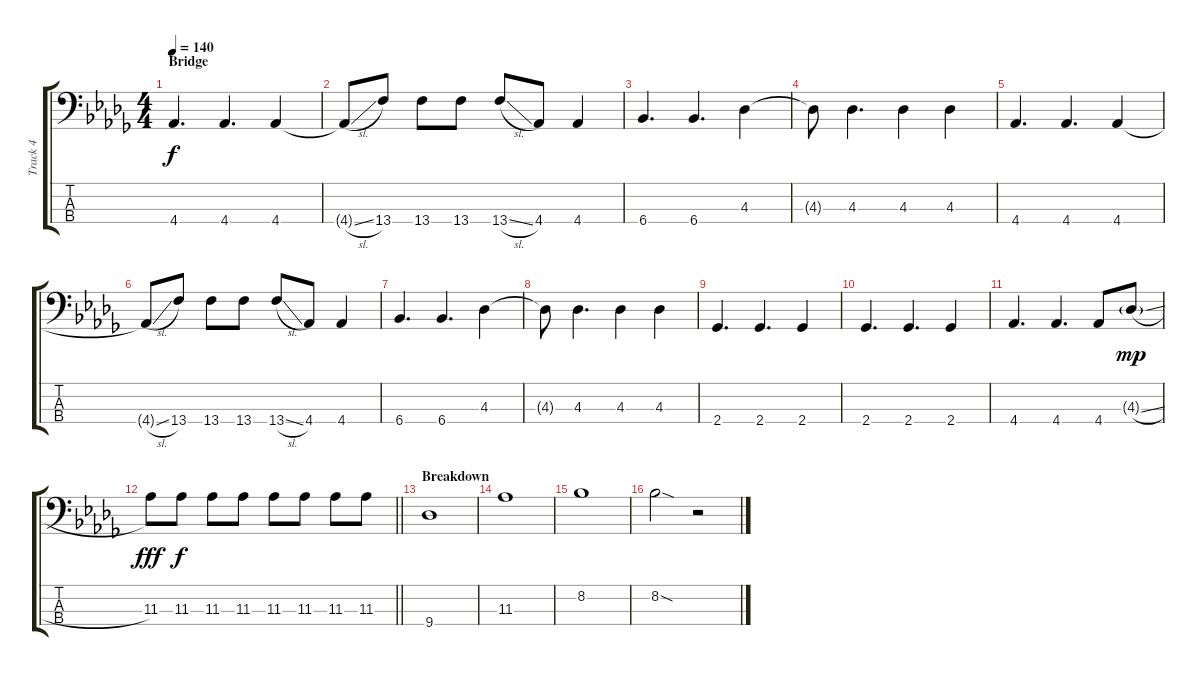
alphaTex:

\track ("Track 4" "Track 4") {instrument electricbasspick}
\staff {score tabs}
\tuning (G2 D2 A1 E1) {hide}
\ts (4 4)
\section ("" "Bridge")
\tempo 140
\clef f4
\ks db
4.4.4{d dy f} 4.4.4{d} 4.4.4 |
4.4{sl t}.8 13.4.8 13.4.8 13.4.8 13.4{sl}.8 4.4.8 4.4.4 |
6.4.4{d} 6.4.4{d} 4.3.4 |
4.3{t}.8 4.3.4{d} 4.3.4 4.3.4 |
4.4.4{d} 4.4.4{d} 4.4.4 |
4.4{sl t}.8 13.4.8 13.4.8 13.4.8 13.4{sl}.8 4.4.8 4.4.4 |
6.4.4{d} 6.4.4{d} 4.3.4 |
4.3{t}.8 4.3.4{d} 4.3.4 4.3.4 |
2.4.4{d} 2.4.4{d} 2.4.4 |
2.4.4{d} 2.4.4{d} 2.4.4 |
4.4.4{d} 4.4.4{d} 4.4.8 4.3{sl g}.8{dy mp} |
\barLineRight lightlight
11.3.8{dy fff} 11.3.8{dy f} 11.3.8 11.3.8 11.3.8 11.3.8 11.3.8 11.3.8 |
\section ("" "Breakdown")
9.4.1 |
11.3.1 |
8.2.1 |
8.2{sod}.2 r.2
